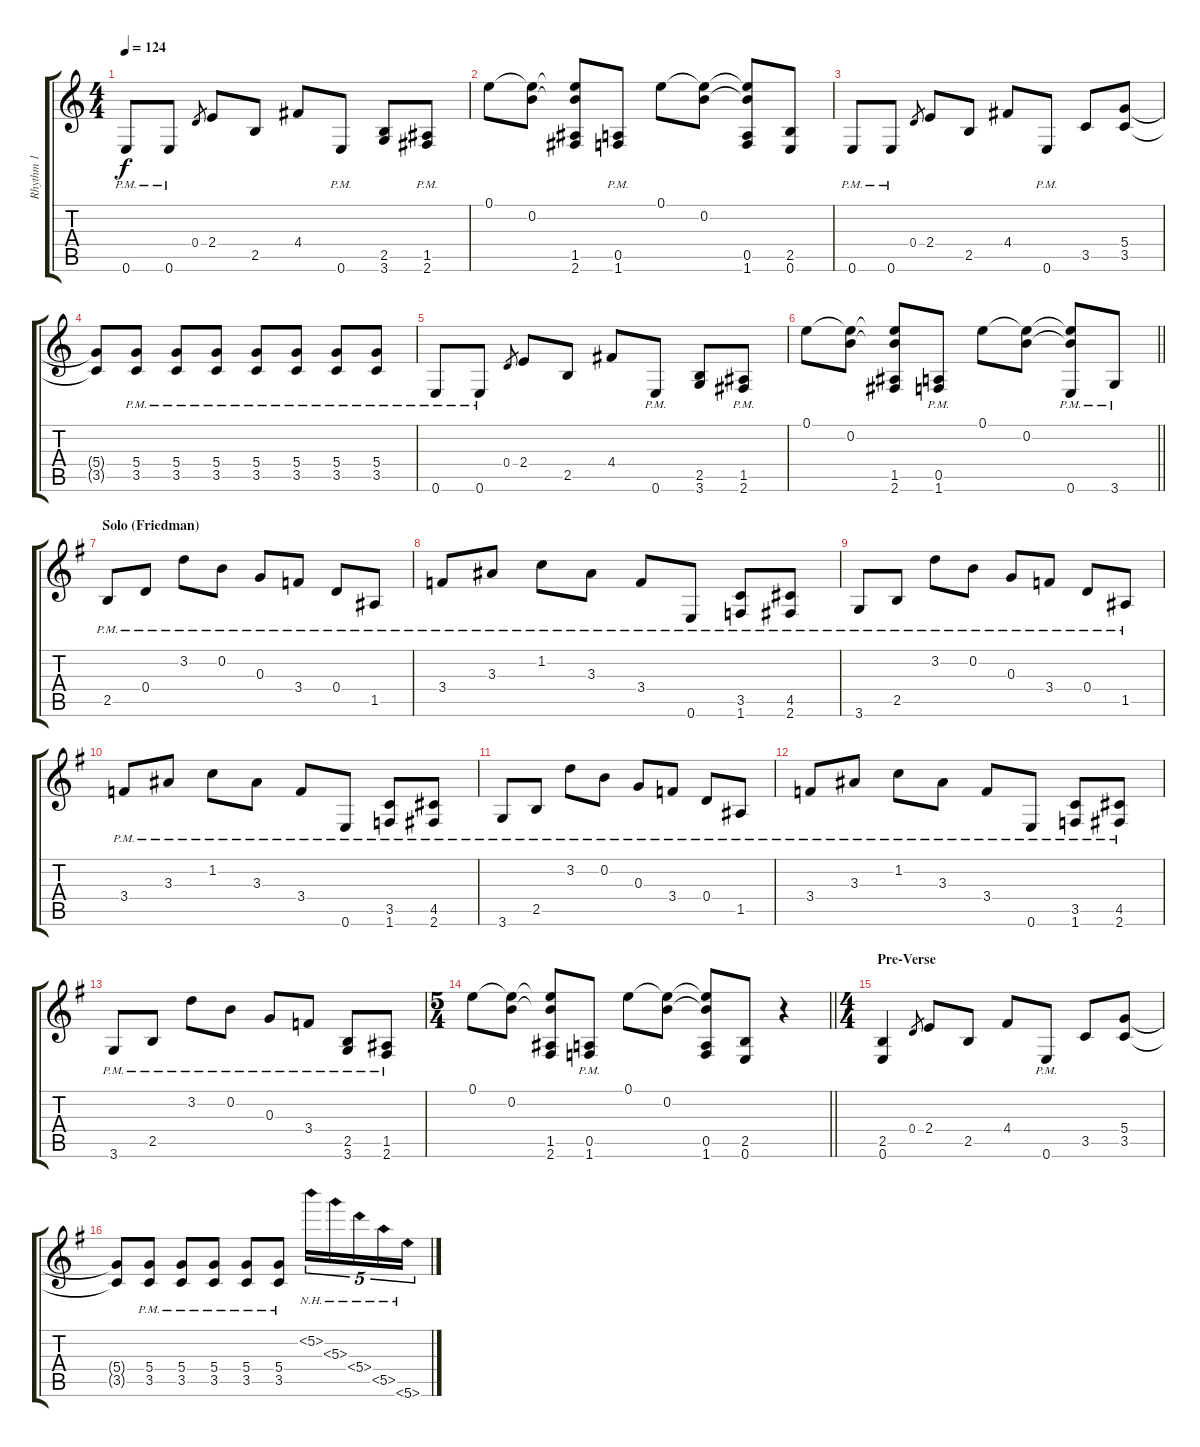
\track ("Rhythm 1" "Rhythm 1") {instrument distortionguitar}
\staff {score tabs}
\tuning (E4 B3 G3 D3 A2 E2) {hide}
\ts (4 4)
\tempo 124
\clef g2
\ks c
0.6{pm}.8{dy f} 0.6{pm}.8 0.4.8{gr} 2.4.8 2.5.8 4.4.8 0.6{pm}.8 (2.5 3.6).8 (1.5{pm} 2.6{pm}).8 |
0.1.8 (0.1{t} 0.2).8 (0.1{t} 0.2{t} 1.5 2.6).8 (0.5{pm} 1.6{pm}).8 0.1.8 (0.1{t} 0.2).8 (0.1{t} 0.2{t} 0.5 1.6).8 (2.5 0.6).8 |
0.6{pm}.8 0.6{pm}.8 0.4.8{gr} 2.4.8 2.5.8 4.4.8 0.6{pm}.8 3.5.8 (5.4 3.5).8 |
(5.4{t} 3.5{t}).8 (5.4{pm} 3.5{pm}).8 (5.4{pm} 3.5{pm}).8 (5.4{pm} 3.5{pm}).8 (5.4{pm} 3.5{pm}).8 (5.4{pm} 3.5{pm}).8 (5.4{pm} 3.5{pm}).8 (5.4{pm} 3.5{pm}).8 |
0.6{pm}.8 0.6{pm}.8 0.4.8{gr} 2.4.8 2.5.8 4.4.8 0.6{pm}.8 (2.5 3.6).8 (1.5{pm} 2.6{pm}).8 |
\barLineRight lightlight
0.1.8 (0.1{t} 0.2).8 (0.1{t} 0.2{t} 1.5 2.6).8 (0.5{pm} 1.6{pm}).8 0.1.8 (0.1{t} 0.2).8 (0.1{t} 0.2{t} 0.6{pm}).8 3.6{pm}.8 |
\section ("" "Solo (Friedman)")
\ks g
2.5{pm}.8 0.4{pm}.8 3.2{pm}.8 0.2{pm}.8 0.3{pm}.8 3.4{pm}.8 0.4{pm}.8 1.5{pm}.8 |
3.4{pm}.8 3.3{pm}.8 1.2{pm}.8 3.3{pm}.8 3.4{pm}.8 0.6{pm}.8 (3.5{pm} 1.6{pm}).8 (4.5{pm} 2.6{pm}).8 |
3.6{pm}.8 2.5{pm}.8 3.2{pm}.8 0.2{pm}.8 0.3{pm}.8 3.4{pm}.8 0.4{pm}.8 1.5{pm}.8 |
3.4{pm}.8 3.3{pm}.8 1.2{pm}.8 3.3{pm}.8 3.4{pm}.8 0.6{pm}.8 (3.5{pm} 1.6{pm}).8 (4.5{pm} 2.6{pm}).8 |
3.6{pm}.8 2.5{pm}.8 3.2{pm}.8 0.2{pm}.8 0.3{pm}.8 3.4{pm}.8 0.4{pm}.8 1.5{pm}.8 |
3.4{pm}.8 3.3{pm}.8 1.2{pm}.8 3.3{pm}.8 3.4{pm}.8 0.6{pm}.8 (3.5{pm} 1.6{pm}).8 (4.5{pm} 2.6{pm}).8 |
3.6{pm}.8 2.5{pm}.8 3.2{pm}.8 0.2{pm}.8 0.3{pm}.8 3.4{pm}.8 (2.5{pm} 3.6{pm}).8 (1.5{pm} 2.6{pm}).8 |
\ts (5 4)
\barLineRight lightlight
0.1.8 (0.1{t} 0.2).8 (0.1{t} 0.2{t} 1.5 2.6).8 (0.5{pm} 1.6{pm}).8 0.1.8 (0.1{t} 0.2).8 (0.1{t} 0.2{t} 0.5 1.6).8 (2.5 0.6).8 r.4 |
\ts (4 4)
\section ("" "Pre-Verse")
(2.5 0.6).4 0.4.8{gr} 2.4.8 2.5.8 4.4.8 0.6{pm}.8 3.5.8 (5.4 3.5).8 |
(5.4{t} 3.5{t}).8 (5.4{pm} 3.5{pm}).8 (5.4{pm} 3.5{pm}).8 (5.4{pm} 3.5{pm}).8 (5.4{pm} 3.5{pm}).8 (5.4{pm} 3.5{pm}).8 5.2{nh}.16{tu (5 4)} 5.3{nh}.16{tu (5 4)} 5.4{nh}.16{tu (5 4)} 5.5{nh}.16{tu (5 4)} 5.6{nh}.16{tu (5 4)}
